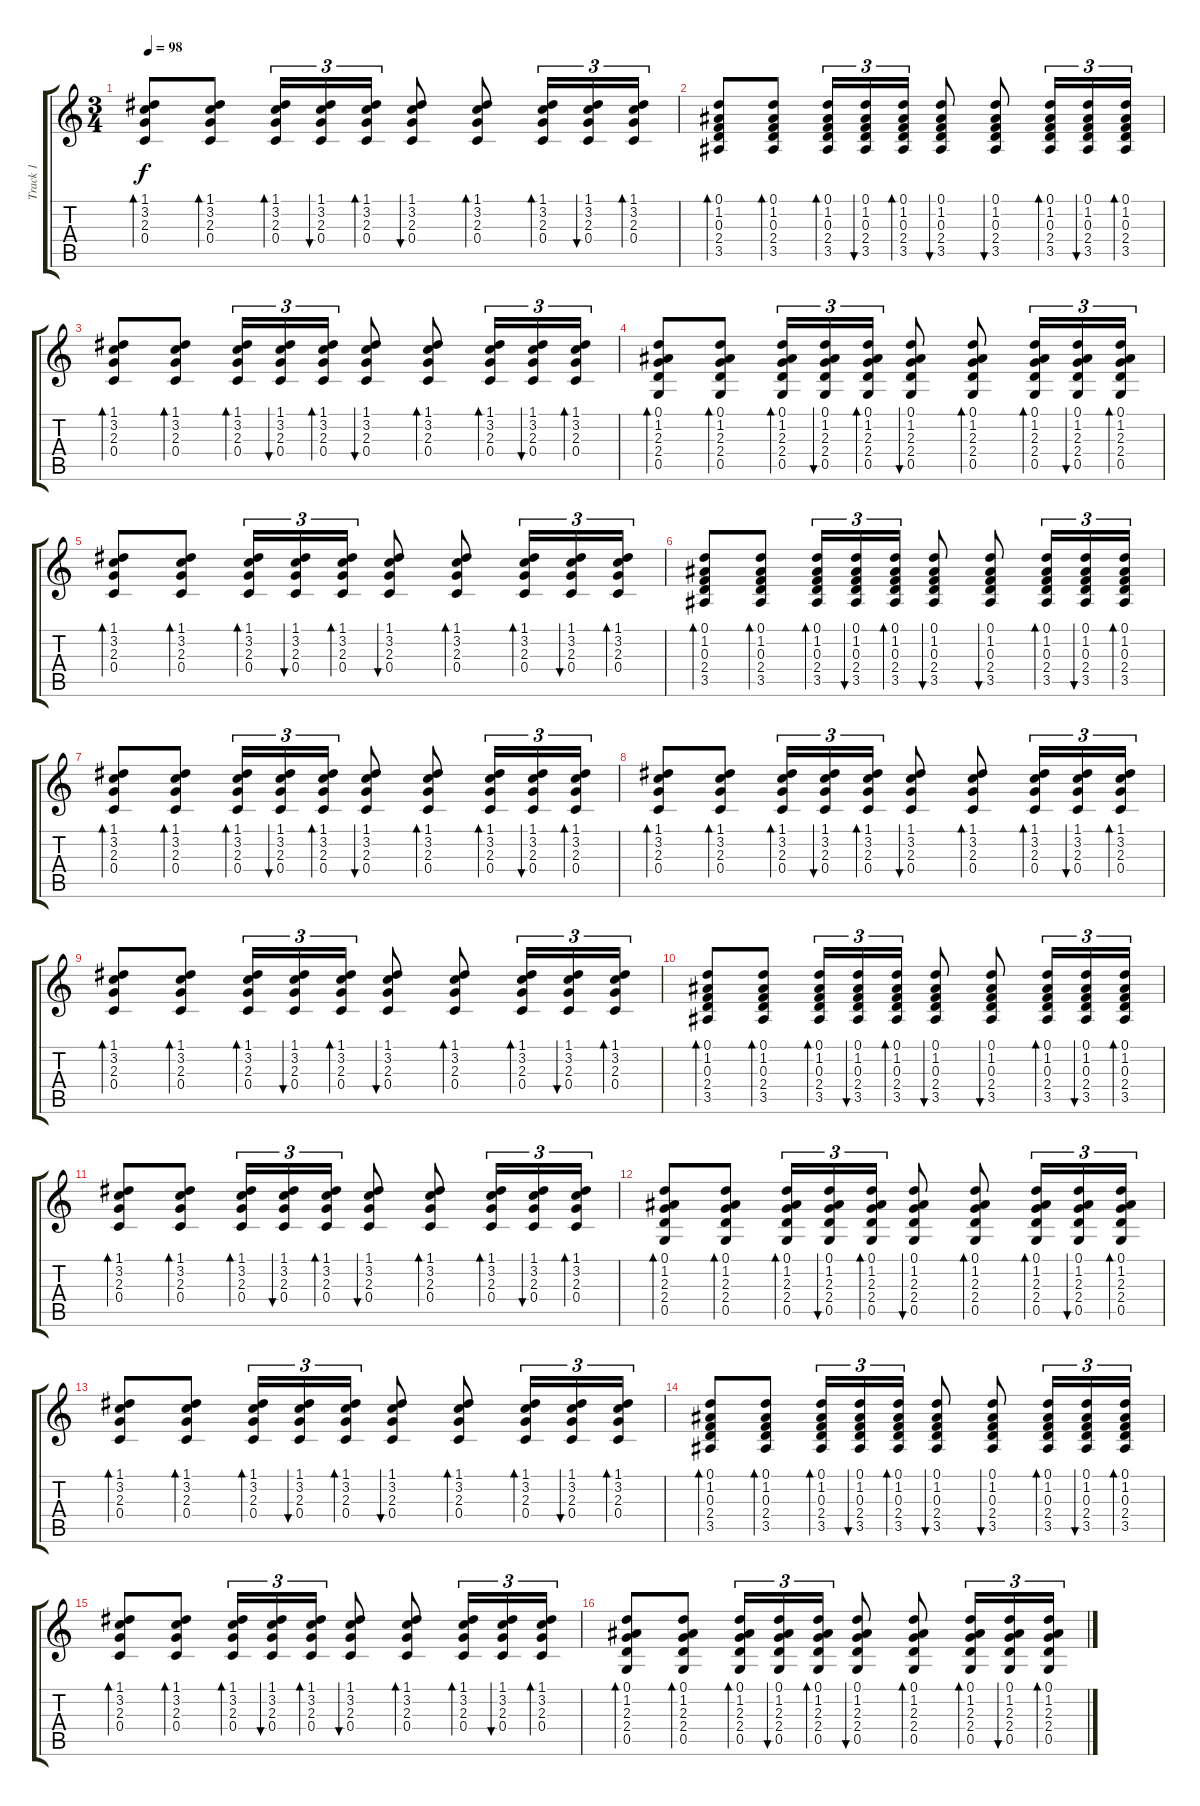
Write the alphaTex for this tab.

\track ("Track 1" "Track 1") {instrument acousticguitarsteel}
\staff {score tabs}
\tuning (D4 A3 F3 C3 G2 C2) {hide}
\ts (3 4)
\tempo 98
\clef g2
\ks c
(1.1 3.2 2.3 0.4).8{bd 60 dy f} (1.1 3.2 2.3 0.4).8{bd 60} (1.1 3.2 2.3 0.4).16{tu (3 2) bd 60} (1.1 3.2 2.3 0.4).16{tu (3 2) bu 60} (1.1 3.2 2.3 0.4).16{tu (3 2) bd 60} (1.1 3.2 2.3 0.4).8{bu 60} (1.1 3.2 2.3 0.4).8{bd 60} (1.1 3.2 2.3 0.4).16{tu (3 2) bd 60} (1.1 3.2 2.3 0.4).16{tu (3 2) bu 60} (1.1 3.2 2.3 0.4).16{tu (3 2) bd 60} |
(0.1 1.2 0.3 2.4 3.5).8{bd 60} (0.1 1.2 0.3 2.4 3.5).8{bd 60} (0.1 1.2 0.3 2.4 3.5).16{tu (3 2) bd 60} (0.1 1.2 0.3 2.4 3.5).16{tu (3 2) bu 60} (0.1 1.2 0.3 2.4 3.5).16{tu (3 2) bd 60} (0.1 1.2 0.3 2.4 3.5).8{bu 60} (0.1 1.2 0.3 2.4 3.5).8{bu 60} (0.1 1.2 0.3 2.4 3.5).16{tu (3 2) bd 60} (0.1 1.2 0.3 2.4 3.5).16{tu (3 2) bu 60} (0.1 1.2 0.3 2.4 3.5).16{tu (3 2) bd 60} |
(1.1 3.2 2.3 0.4).8{bd 60} (1.1 3.2 2.3 0.4).8{bd 60} (1.1 3.2 2.3 0.4).16{tu (3 2) bd 60} (1.1 3.2 2.3 0.4).16{tu (3 2) bu 60} (1.1 3.2 2.3 0.4).16{tu (3 2) bd 60} (1.1 3.2 2.3 0.4).8{bu 60} (1.1 3.2 2.3 0.4).8{bd 60} (1.1 3.2 2.3 0.4).16{tu (3 2) bd 60} (1.1 3.2 2.3 0.4).16{tu (3 2) bu 60} (1.1 3.2 2.3 0.4).16{tu (3 2) bd 60} |
(0.1 1.2 2.3 2.4 0.5).8{bd 60} (0.1 1.2 2.3 2.4 0.5).8{bd 60} (0.1 1.2 2.3 2.4 0.5).16{tu (3 2) bd 60} (0.1 1.2 2.3 2.4 0.5).16{tu (3 2) bu 60} (0.1 1.2 2.3 2.4 0.5).16{tu (3 2) bd 60} (0.1 1.2 2.3 2.4 0.5).8{bu 60} (0.1 1.2 2.3 2.4 0.5).8{bd 60} (0.1 1.2 2.3 2.4 0.5).16{tu (3 2) bd 60} (0.1 1.2 2.3 2.4 0.5).16{tu (3 2) bu 60} (0.1 1.2 2.3 2.4 0.5).16{tu (3 2) bd 60} |
(1.1 3.2 2.3 0.4).8{bd 60} (1.1 3.2 2.3 0.4).8{bd 60} (1.1 3.2 2.3 0.4).16{tu (3 2) bd 60} (1.1 3.2 2.3 0.4).16{tu (3 2) bu 60} (1.1 3.2 2.3 0.4).16{tu (3 2) bd 60} (1.1 3.2 2.3 0.4).8{bu 60} (1.1 3.2 2.3 0.4).8{bd 60} (1.1 3.2 2.3 0.4).16{tu (3 2) bd 60} (1.1 3.2 2.3 0.4).16{tu (3 2) bu 60} (1.1 3.2 2.3 0.4).16{tu (3 2) bd 60} |
(0.1 1.2 0.3 2.4 3.5).8{bd 60} (0.1 1.2 0.3 2.4 3.5).8{bd 60} (0.1 1.2 0.3 2.4 3.5).16{tu (3 2) bd 60} (0.1 1.2 0.3 2.4 3.5).16{tu (3 2) bu 60} (0.1 1.2 0.3 2.4 3.5).16{tu (3 2) bd 60} (0.1 1.2 0.3 2.4 3.5).8{bu 60} (0.1 1.2 0.3 2.4 3.5).8{bu 60} (0.1 1.2 0.3 2.4 3.5).16{tu (3 2) bd 60} (0.1 1.2 0.3 2.4 3.5).16{tu (3 2) bu 60} (0.1 1.2 0.3 2.4 3.5).16{tu (3 2) bd 60} |
(1.1 3.2 2.3 0.4).8{bd 60} (1.1 3.2 2.3 0.4).8{bd 60} (1.1 3.2 2.3 0.4).16{tu (3 2) bd 60} (1.1 3.2 2.3 0.4).16{tu (3 2) bu 60} (1.1 3.2 2.3 0.4).16{tu (3 2) bd 60} (1.1 3.2 2.3 0.4).8{bu 60} (1.1 3.2 2.3 0.4).8{bd 60} (1.1 3.2 2.3 0.4).16{tu (3 2) bd 60} (1.1 3.2 2.3 0.4).16{tu (3 2) bu 60} (1.1 3.2 2.3 0.4).16{tu (3 2) bd 60} |
(1.1 3.2 2.3 0.4).8{bd 60} (1.1 3.2 2.3 0.4).8{bd 60} (1.1 3.2 2.3 0.4).16{tu (3 2) bd 60} (1.1 3.2 2.3 0.4).16{tu (3 2) bu 60} (1.1 3.2 2.3 0.4).16{tu (3 2) bd 60} (1.1 3.2 2.3 0.4).8{bu 60} (1.1 3.2 2.3 0.4).8{bd 60} (1.1 3.2 2.3 0.4).16{tu (3 2) bd 60} (1.1 3.2 2.3 0.4).16{tu (3 2) bu 60} (1.1 3.2 2.3 0.4).16{tu (3 2) bd 60} |
(1.1 3.2 2.3 0.4).8{bd 60} (1.1 3.2 2.3 0.4).8{bd 60} (1.1 3.2 2.3 0.4).16{tu (3 2) bd 60} (1.1 3.2 2.3 0.4).16{tu (3 2) bu 60} (1.1 3.2 2.3 0.4).16{tu (3 2) bd 60} (1.1 3.2 2.3 0.4).8{bu 60} (1.1 3.2 2.3 0.4).8{bd 60} (1.1 3.2 2.3 0.4).16{tu (3 2) bd 60} (1.1 3.2 2.3 0.4).16{tu (3 2) bu 60} (1.1 3.2 2.3 0.4).16{tu (3 2) bd 60} |
(0.1 1.2 0.3 2.4 3.5).8{bd 60} (0.1 1.2 0.3 2.4 3.5).8{bd 60} (0.1 1.2 0.3 2.4 3.5).16{tu (3 2) bd 60} (0.1 1.2 0.3 2.4 3.5).16{tu (3 2) bu 60} (0.1 1.2 0.3 2.4 3.5).16{tu (3 2) bd 60} (0.1 1.2 0.3 2.4 3.5).8{bu 60} (0.1 1.2 0.3 2.4 3.5).8{bu 60} (0.1 1.2 0.3 2.4 3.5).16{tu (3 2) bd 60} (0.1 1.2 0.3 2.4 3.5).16{tu (3 2) bu 60} (0.1 1.2 0.3 2.4 3.5).16{tu (3 2) bd 60} |
(1.1 3.2 2.3 0.4).8{bd 60} (1.1 3.2 2.3 0.4).8{bd 60} (1.1 3.2 2.3 0.4).16{tu (3 2) bd 60} (1.1 3.2 2.3 0.4).16{tu (3 2) bu 60} (1.1 3.2 2.3 0.4).16{tu (3 2) bd 60} (1.1 3.2 2.3 0.4).8{bu 60} (1.1 3.2 2.3 0.4).8{bd 60} (1.1 3.2 2.3 0.4).16{tu (3 2) bd 60} (1.1 3.2 2.3 0.4).16{tu (3 2) bu 60} (1.1 3.2 2.3 0.4).16{tu (3 2) bd 60} |
(0.1 1.2 2.3 2.4 0.5).8{bd 60} (0.1 1.2 2.3 2.4 0.5).8{bd 60} (0.1 1.2 2.3 2.4 0.5).16{tu (3 2) bd 60} (0.1 1.2 2.3 2.4 0.5).16{tu (3 2) bu 60} (0.1 1.2 2.3 2.4 0.5).16{tu (3 2) bd 60} (0.1 1.2 2.3 2.4 0.5).8{bu 60} (0.1 1.2 2.3 2.4 0.5).8{bd 60} (0.1 1.2 2.3 2.4 0.5).16{tu (3 2) bd 60} (0.1 1.2 2.3 2.4 0.5).16{tu (3 2) bu 60} (0.1 1.2 2.3 2.4 0.5).16{tu (3 2) bd 60} |
(1.1 3.2 2.3 0.4).8{bd 60} (1.1 3.2 2.3 0.4).8{bd 60} (1.1 3.2 2.3 0.4).16{tu (3 2) bd 60} (1.1 3.2 2.3 0.4).16{tu (3 2) bu 60} (1.1 3.2 2.3 0.4).16{tu (3 2) bd 60} (1.1 3.2 2.3 0.4).8{bu 60} (1.1 3.2 2.3 0.4).8{bd 60} (1.1 3.2 2.3 0.4).16{tu (3 2) bd 60} (1.1 3.2 2.3 0.4).16{tu (3 2) bu 60} (1.1 3.2 2.3 0.4).16{tu (3 2) bd 60} |
(0.1 1.2 0.3 2.4 3.5).8{bd 60} (0.1 1.2 0.3 2.4 3.5).8{bd 60} (0.1 1.2 0.3 2.4 3.5).16{tu (3 2) bd 60} (0.1 1.2 0.3 2.4 3.5).16{tu (3 2) bu 60} (0.1 1.2 0.3 2.4 3.5).16{tu (3 2) bd 60} (0.1 1.2 0.3 2.4 3.5).8{bu 60} (0.1 1.2 0.3 2.4 3.5).8{bu 60} (0.1 1.2 0.3 2.4 3.5).16{tu (3 2) bd 60} (0.1 1.2 0.3 2.4 3.5).16{tu (3 2) bu 60} (0.1 1.2 0.3 2.4 3.5).16{tu (3 2) bd 60} |
(1.1 3.2 2.3 0.4).8{bd 60} (1.1 3.2 2.3 0.4).8{bd 60} (1.1 3.2 2.3 0.4).16{tu (3 2) bd 60} (1.1 3.2 2.3 0.4).16{tu (3 2) bu 60} (1.1 3.2 2.3 0.4).16{tu (3 2) bd 60} (1.1 3.2 2.3 0.4).8{bu 60} (1.1 3.2 2.3 0.4).8{bd 60} (1.1 3.2 2.3 0.4).16{tu (3 2) bd 60} (1.1 3.2 2.3 0.4).16{tu (3 2) bu 60} (1.1 3.2 2.3 0.4).16{tu (3 2) bd 60} |
(0.1 1.2 2.3 2.4 0.5).8{bd 60} (0.1 1.2 2.3 2.4 0.5).8{bd 60} (0.1 1.2 2.3 2.4 0.5).16{tu (3 2) bd 60} (0.1 1.2 2.3 2.4 0.5).16{tu (3 2) bu 60} (0.1 1.2 2.3 2.4 0.5).16{tu (3 2) bd 60} (0.1 1.2 2.3 2.4 0.5).8{bu 60} (0.1 1.2 2.3 2.4 0.5).8{bd 60} (0.1 1.2 2.3 2.4 0.5).16{tu (3 2) bd 60} (0.1 1.2 2.3 2.4 0.5).16{tu (3 2) bu 60} (0.1 1.2 2.3 2.4 0.5).16{tu (3 2) bd 60}
